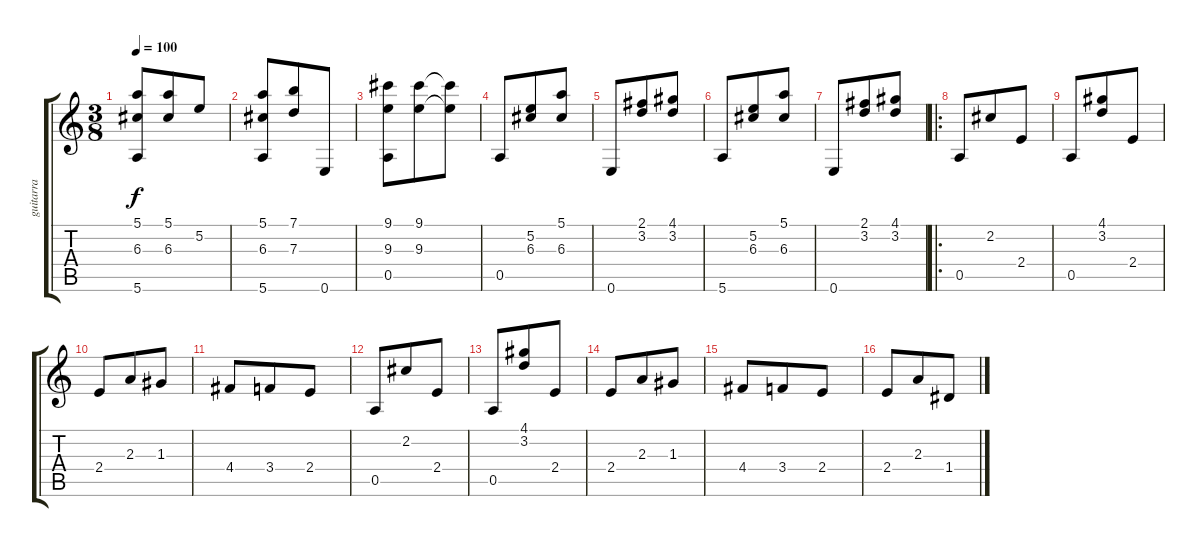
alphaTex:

\track ("guitarra" "guitarra") {instrument acousticguitarnylon}
\staff {score tabs}
\tuning (E4 B3 G3 D3 A2 E2) {hide}
\ts (3 8)
\tempo 100
\clef g2
\ks c
(5.1 6.3 5.6).8{dy f instrument acousticguitarnylon} (5.1 6.3).8 5.2.8 |
(5.1 6.3 5.6).8 (7.1 7.3).8 0.6.8 |
(9.1 9.3 0.5).8 (9.1 9.3).8 (9.1{t} 9.3{t}).8 |
0.5.8 (5.2 6.3).8 (5.1 6.3).8 |
0.6.8 (2.1 3.2).8 (4.1 3.2).8 |
5.6.8 (5.2 6.3).8 (5.1 6.3).8 |
0.6.8 (2.1 3.2).8 (4.1 3.2).8 |
\ro
0.5.8 2.2.8 2.4.8 |
0.5.8 (4.1 3.2).8 2.4.8 |
2.4.8 2.3.8 1.3.8 |
4.4.8 3.4.8 2.4.8 |
0.5.8 2.2.8 2.4.8 |
0.5.8 (4.1 3.2).8 2.4.8 |
2.4.8 2.3.8 1.3.8 |
4.4.8 3.4.8 2.4.8 |
2.4.8 2.3.8 1.4.8
